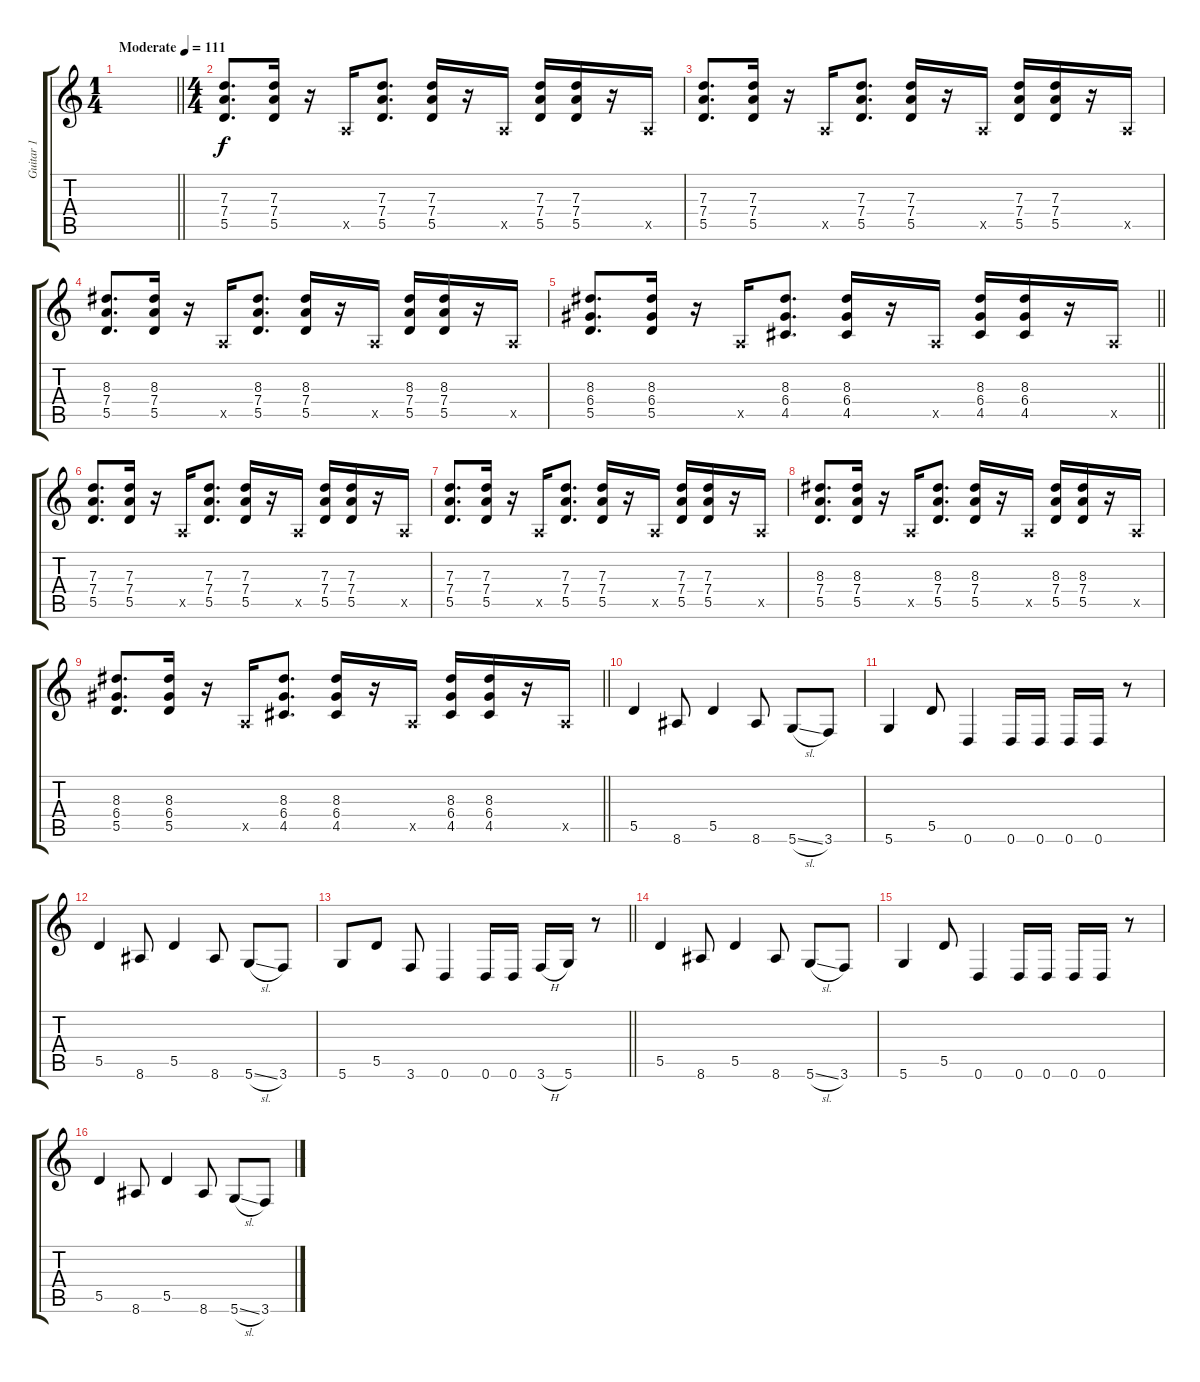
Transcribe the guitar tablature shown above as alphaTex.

\track ("Guitar 1" "Guitar 1") {instrument overdrivenguitar}
\staff {score tabs}
\tuning (E4 B3 G3 D3 A2 D2) {hide}
\ts (1 4)
\tempo (111 "Moderate")
\clef g2
\barLineRight lightlight
\ks c
|
\ts (4 4)
(7.3 7.4 5.5).8{d} (7.3 7.4 5.5).16 r.16 0.5{x}.16 (7.3 7.4 5.5).8{d} (7.3 7.4 5.5).16 r.16 0.5{x}.16 (7.3 7.4 5.5).16 (7.3 7.4 5.5).16 r.16 0.5{x}.16 |
(7.3 7.4 5.5).8{d} (7.3 7.4 5.5).16 r.16 0.5{x}.16 (7.3 7.4 5.5).8{d} (7.3 7.4 5.5).16 r.16 0.5{x}.16 (7.3 7.4 5.5).16 (7.3 7.4 5.5).16 r.16 0.5{x}.16 |
(8.3 7.4 5.5).8{d} (8.3 7.4 5.5).16 r.16 0.5{x}.16 (8.3 7.4 5.5).8{d} (8.3 7.4 5.5).16 r.16 0.5{x}.16 (8.3 7.4 5.5).16 (8.3 7.4 5.5).16 r.16 0.5{x}.16 |
\barLineRight lightlight
(8.3 6.4 5.5).8{d} (8.3 6.4 5.5).16 r.16 0.5{x}.16 (8.3 6.4 4.5).8{d} (8.3 6.4 4.5).16 r.16 0.5{x}.16 (8.3 6.4 4.5).16 (8.3 6.4 4.5).16 r.16 0.5{x}.16 |
(7.3 7.4 5.5).8{d} (7.3 7.4 5.5).16 r.16 0.5{x}.16 (7.3 7.4 5.5).8{d} (7.3 7.4 5.5).16 r.16 0.5{x}.16 (7.3 7.4 5.5).16 (7.3 7.4 5.5).16 r.16 0.5{x}.16 |
(7.3 7.4 5.5).8{d} (7.3 7.4 5.5).16 r.16 0.5{x}.16 (7.3 7.4 5.5).8{d} (7.3 7.4 5.5).16 r.16 0.5{x}.16 (7.3 7.4 5.5).16 (7.3 7.4 5.5).16 r.16 0.5{x}.16 |
(8.3 7.4 5.5).8{d} (8.3 7.4 5.5).16 r.16 0.5{x}.16 (8.3 7.4 5.5).8{d} (8.3 7.4 5.5).16 r.16 0.5{x}.16 (8.3 7.4 5.5).16 (8.3 7.4 5.5).16 r.16 0.5{x}.16 |
\barLineRight lightlight
(8.3 6.4 5.5).8{d} (8.3 6.4 5.5).16 r.16 0.5{x}.16 (8.3 6.4 4.5).8{d} (8.3 6.4 4.5).16 r.16 0.5{x}.16 (8.3 6.4 4.5).16 (8.3 6.4 4.5).16 r.16 0.5{x}.16 |
\section ("" "")
5.5.4 8.6.8 5.5.4 8.6.8 5.6{sl}.8 3.6.8 |
5.6.4 5.5.8 0.6.4 0.6.16 0.6.16 0.6.16 0.6.16 r.8 |
5.5.4 8.6.8 5.5.4 8.6.8 5.6{sl}.8 3.6.8 |
\barLineRight lightlight
5.6.8 5.5.8 3.6.8 0.6.4 0.6.16 0.6.16 3.6{h}.16 5.6.16 r.8 |
5.5.4 8.6.8 5.5.4 8.6.8 5.6{sl}.8 3.6.8 |
5.6.4 5.5.8 0.6.4 0.6.16 0.6.16 0.6.16 0.6.16 r.8 |
5.5.4 8.6.8 5.5.4 8.6.8 5.6{sl}.8 3.6.8
